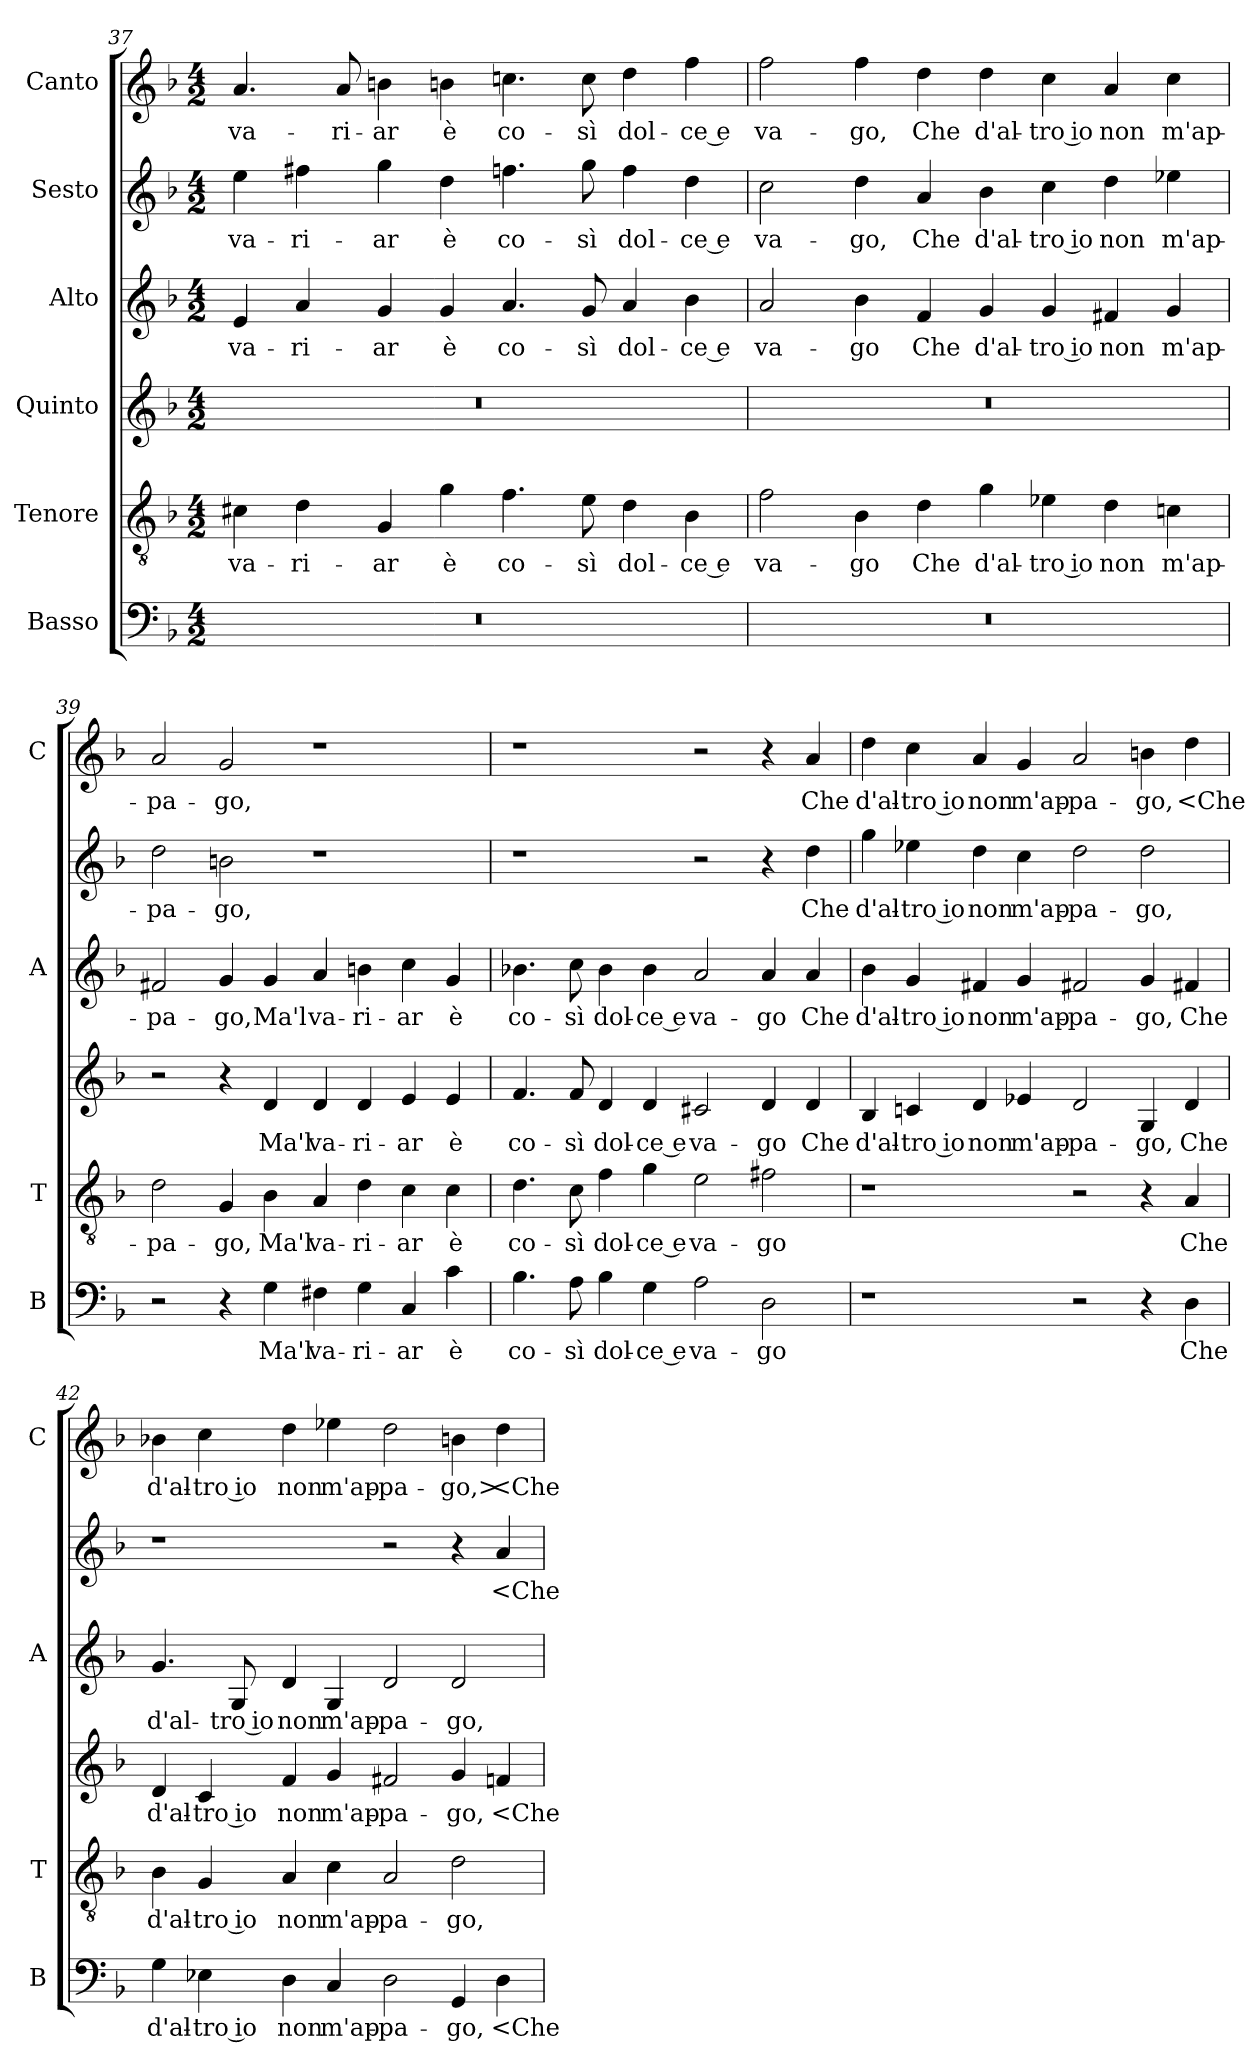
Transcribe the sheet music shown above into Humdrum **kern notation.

**kern	**text	**kern	**text	**kern	**text	**kern	**text	**kern	**text	**kern	**text
*part6	*part6	*part5	*part5	*part4	*part4	*part3	*part3	*part2	*part2	*part1	*part1
*staff6	*staff6	*staff5	*staff5	*staff4	*staff4	*staff3	*staff3	*staff2	*staff2	*staff1	*staff1
*I"Basso	*	*I"Tenore	*	*I"Quinto	*	*I"Alto	*	*I"Sesto	*	*I"Canto	*
*I'B	*	*I'T	*	*	*	*I'A	*	*	*	*I'C	*
*clefF4	*	*clefGv2	*	*clefG2	*	*clefG2	*	*clefG2	*	*clefG2	*
*k[b-]	*	*k[b-]	*	*k[b-]	*	*k[b-]	*	*k[b-]	*	*k[b-]	*
*F:	*	*F:	*	*F:	*	*F:	*	*F:	*	*F:	*
*M4/2	*	*M4/2	*	*M4/2	*	*M4/2	*	*M4/2	*	*M4/2	*
=37	=37	=37	=37	=37	=37	=37	=37	=37	=37	=37	=37
0r	.	4c#X	va-	0r	.	4e	va-	4ee	va-	4.a	va-
.	.	4d	-ri-	.	.	4a	-ri-	4ff#X	-ri-	.	.
.	.	.	.	.	.	.	.	.	.	8a	-ri-
.	.	4G	-ar	.	.	4g	-ar	4gg	-ar	4bn	-ar
.	.	4g	è	.	.	4g	è	4dd	è	4bn	è
.	.	4.f	co-	.	.	4.a	co-	4.ffn	co-	4.ccn	co-
.	.	8e	-sì	.	.	8g	-sì	8gg	-sì	8cc	-sì
.	.	4d	dol-	.	.	4a	dol-	4ff	dol-	4dd	dol-
.	.	4B-	-ce e	.	.	4b-	-ce e	4dd	-ce e	4ff	-ce e
=38	=38	=38	=38	=38	=38	=38	=38	=38	=38	=38	=38
0r	.	2f	va-	0r	.	2a	va-	2cc	va-	2ff	va-
.	.	4B-	-go	.	.	4b-	-go	4dd	-go,	4ff	-go,
.	.	4d	Che	.	.	4f	Che	4a	Che	4dd	Che
.	.	4g	d'al-	.	.	4g	d'al-	4b-	d'al-	4dd	d'al-
.	.	4e-X	-tro io	.	.	4g	-tro io	4cc	-tro io	4cc	-tro io
.	.	4d	non	.	.	4f#X	non	4dd	non	4a	non
.	.	4cn	m'ap-	.	.	4g	m'ap-	4ee-X	m'ap-	4cc	m'ap-
=39	=39	=39	=39	=39	=39	=39	=39	=39	=39	=39	=39
2r	.	2d	-pa-	2r	.	2f#X	-pa-	2dd	-pa-	2a	-pa-
4r	.	4G	-go,	4r	.	4g	-go,	2bn	-go,	2g	-go,
4G	Ma'l	4B-	Ma'l	4d	Ma'l	4g	Ma'l	.	.	.	.
4F#X	va-	4A	va-	4d	va-	4a	va-	1r	.	1r	.
4G	-ri-	4d	-ri-	4d	-ri-	4bn	-ri-	.	.	.	.
4C	-ar	4c	-ar	4e	-ar	4cc	-ar	.	.	.	.
4c	è	4c	è	4e	è	4g	è	.	.	.	.
=40	=40	=40	=40	=40	=40	=40	=40	=40	=40	=40	=40
4.B-	co-	4.d	co-	4.f	co-	4.b-X	co-	1r	.	1r	.
8A	-sì	8c	-sì	8f	-sì	8cc	-sì	.	.	.	.
4B-	dol-	4f	dol-	4d	dol-	4b-	dol-	.	.	.	.
4G	-ce e	4g	-ce e	4d	-ce e	4b-	-ce e	.	.	.	.
2A	va-	2e	va-	2c#X	va-	2a	va-	2r	.	2r	.
2D	-go	2f#X	-go	4d	-go	4a	-go	4r	.	4r	.
.	.	.	.	4d	Che	4a	Che	4dd	Che	4a	Che
=41	=41	=41	=41	=41	=41	=41	=41	=41	=41	=41	=41
1r	.	1r	.	4B-	d'al-	4b-	d'al-	4gg	d'al-	4dd	d'al-
.	.	.	.	4cn	-tro io	4g	-tro io	4ee-X	-tro io	4cc	-tro io
.	.	.	.	4d	non	4f#X	non	4dd	non	4a	non
.	.	.	.	4e-X	m'ap-	4g	m'ap-	4cc	m'ap-	4g	m'ap-
2r	.	2r	.	2d	-pa-	2f#X	-pa-	2dd	-pa-	2a	-pa-
4r	.	4r	.	4G	-go,	4g	-go,	2dd	-go,	4bn	-go,
4D	Che	4A	Che	4d	Che	4f#X	Che	.	.	4dd	<Che
=42	=42	=42	=42	=42	=42	=42	=42	=42	=42	=42	=42
4G	d'al-	4B-	d'al-	4d	d'al-	4.g	d'al-	1r	.	4b-X	d'al-
4E-X	-tro io	4G	-tro io	4c	-tro io	.	.	.	.	4cc	-tro io
.	.	.	.	.	.	8G	-tro io	.	.	.	.
4D	non	4A	non	4f	non	4d	non	.	.	4dd	non
4C	m'ap-	4c	m'ap-	4g	m'ap-	4G	m'ap-	.	.	4ee-X	m'ap-
2D	-pa-	2A	-pa-	2f#X	-pa-	2d	-pa-	2r	.	2dd	-pa-
4GG	-go,	2d	-go,	4g	-go,	2d	-go,	4r	.	4bn	-go,>
4D	<Che	.	.	4fn	<Che	.	.	4a	<Che	4dd	<Che
=	=	=	=	=	=	=	=	=	=	=	=
*-	*-	*-	*-	*-	*-	*-	*-	*-	*-	*-	*-
